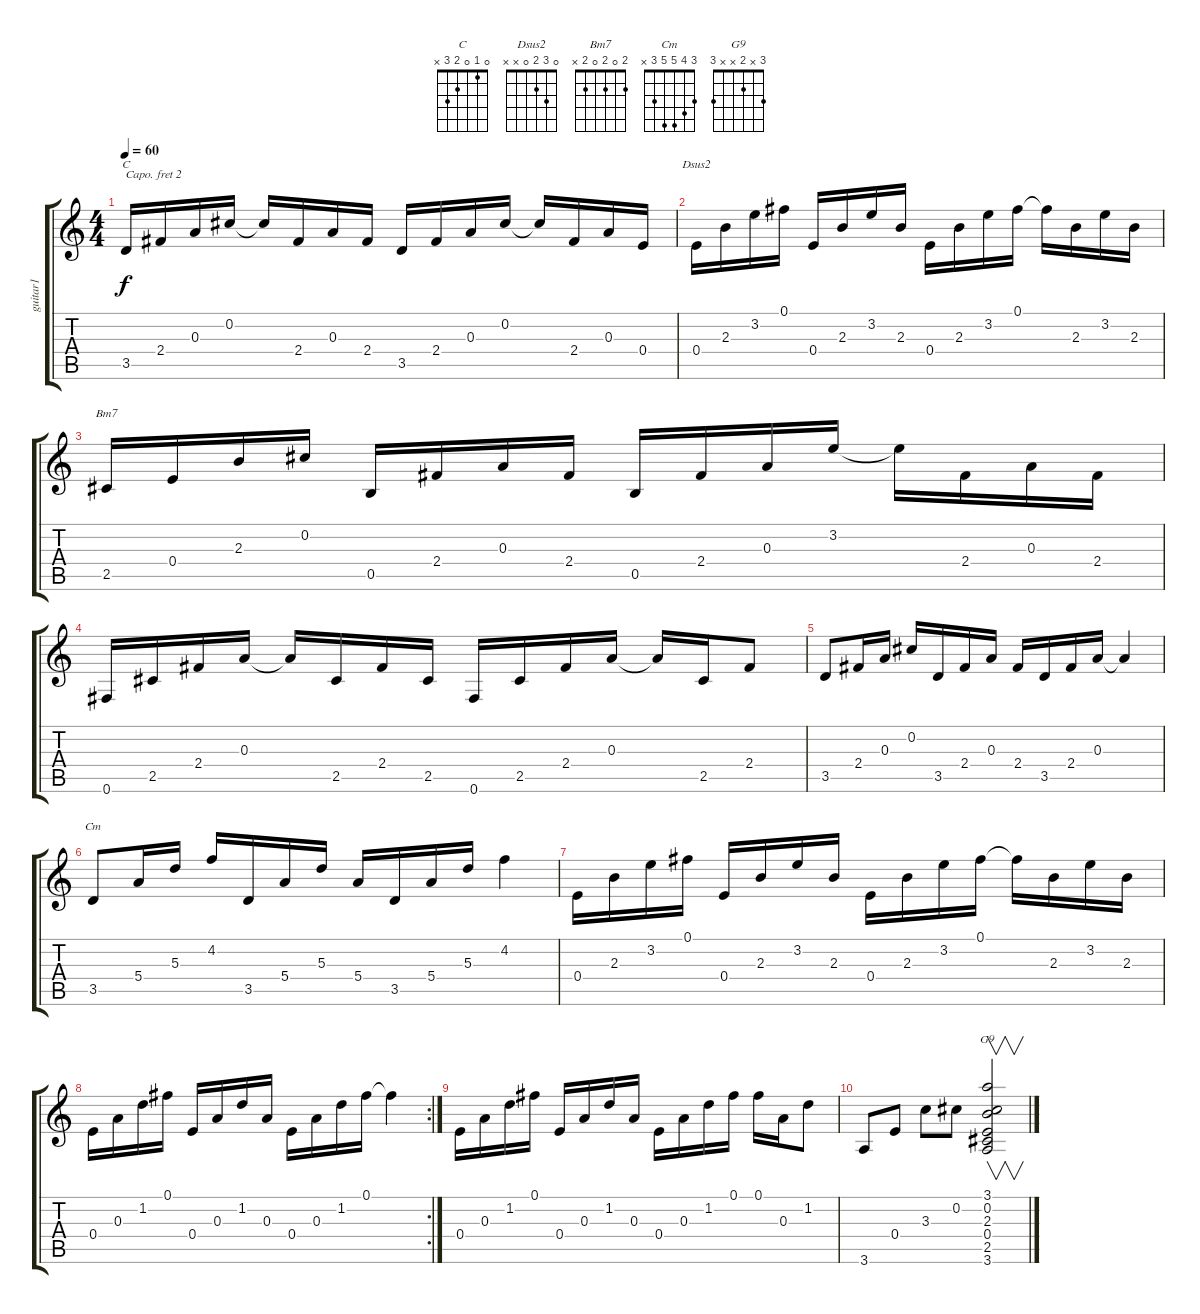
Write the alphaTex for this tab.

\track ("guitar1" "guitar1") {instrument acousticguitarnylon}
\staff {score tabs}
\capo 2
\tuning (E4 B3 G3 D3 A2 E2) {hide}
\chord ("C" 0 1 0 2 3 x)
\chord ("Dsus2" 0 3 2 0 x x)
\chord ("Bm7" 2 0 2 0 2 x)
\chord ("Cm" 3 4 5 5 3 x)
\chord ("G9" 3 x 2 x x 3)
\ts (4 4)
\tempo 60
\clef g2
\ks c
3.5.16{ch "C" dy f} 2.4.16 0.3.16 0.2.16 0.2{t}.16 2.4.16 0.3.16 2.4.16 3.5.16 2.4.16 0.3.16 0.2.16 0.2{t}.16 2.4.16 0.3.16 0.4.16 |
0.4.16{ch "Dsus2"} 2.3.16 3.2.16 0.1.16 0.4.16 2.3.16 3.2.16 2.3.16 0.4.16 2.3.16 3.2.16 0.1.16 0.1{t}.16 2.3.16 3.2.16 2.3.16 |
2.5.16{ch "Bm7"} 0.4.16 2.3.16 0.2.16 0.5.16 2.4.16 0.3.16 2.4.16 0.5.16 2.4.16 0.3.16 3.2.16 3.2{t}.16 2.4.16 0.3.16 2.4.16 |
0.6.16 2.5.16 2.4.16 0.3.16 0.3{t}.16 2.5.16 2.4.16 2.5.16 0.6.16 2.5.16 2.4.16 0.3.16 0.3{t}.16 2.5.16 2.4.8 |
3.5.8 2.4.16 0.3.16 0.2.16 3.5.16 2.4.16 0.3.16 2.4.16 3.5.16 2.4.16 0.3.16 0.3{t}.4 |
3.5.8{ch "Cm"} 5.4.16 5.3.16 4.2.16 3.5.16 5.4.16 5.3.16 5.4.16 3.5.16 5.4.16 5.3.16 4.2.4 |
0.4.16 2.3.16 3.2.16 0.1.16 0.4.16 2.3.16 3.2.16 2.3.16 0.4.16 2.3.16 3.2.16 0.1.16 0.1{t}.16 2.3.16 3.2.16 2.3.16 |
\rc 2
0.4.16 0.3.16 1.2.16 0.1.16 0.4.16 0.3.16 1.2.16 0.3.16 0.4.16 0.3.16 1.2.16 0.1.16 0.1{t}.4 |
0.4.16 0.3.16 1.2.16 0.1.16 0.4.16 0.3.16 1.2.16 0.3.16 0.4.16 0.3.16 1.2.16 0.1.16 0.1.16 0.3.16 1.2.8 |
3.6.8 0.4.8 3.3.8 0.2.8 (3.1 0.2 2.3 0.4 2.5 3.6).2{v ch "G9"}
